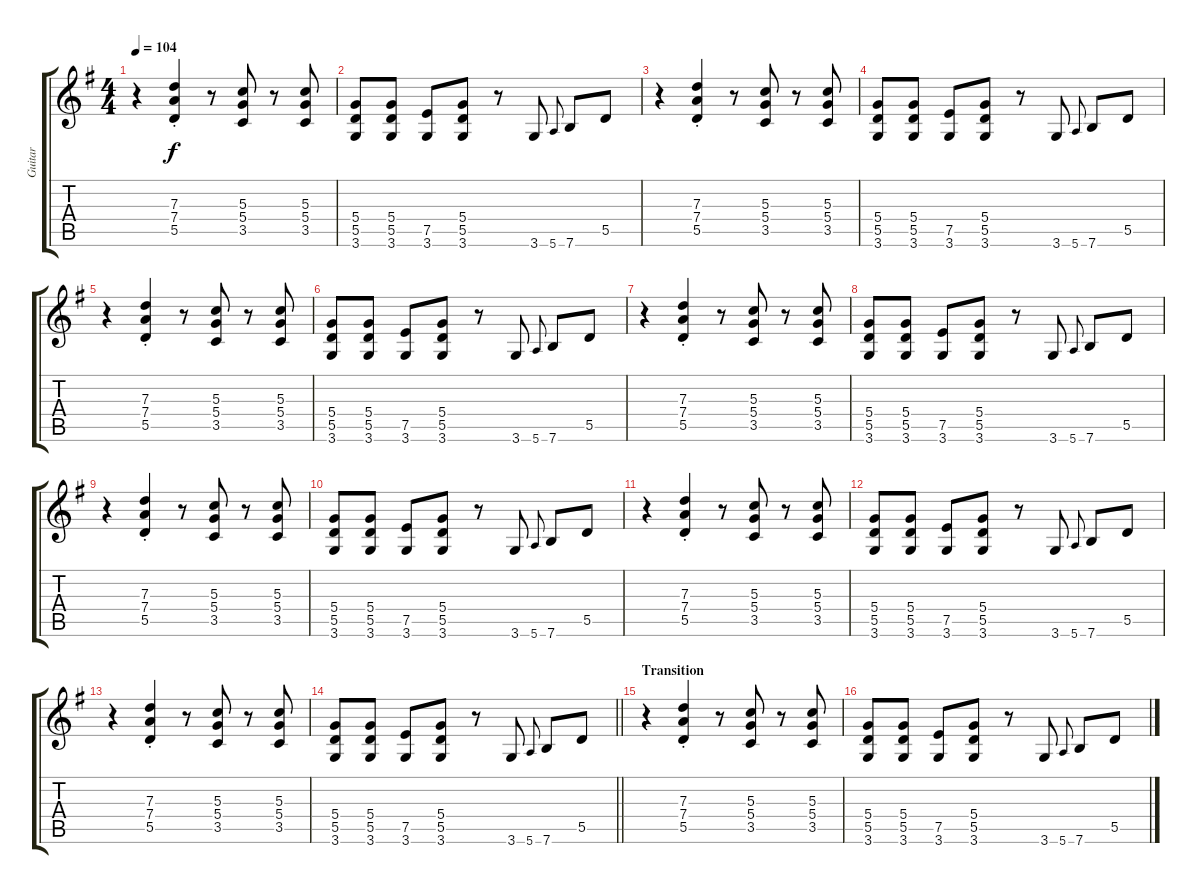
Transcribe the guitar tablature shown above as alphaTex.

\track ("Guitar" "Guitar") {instrument overdrivenguitar}
\staff {score tabs}
\tuning (E4 B3 G3 D3 A2 E2) {hide}
\ts (4 4)
\tempo 104
\clef g2
\ks g
r.4{dy f} (7.3{st} 7.4{st} 5.5{st}).4 r.8 (5.3 5.4 3.5).8 r.8 (5.3 5.4 3.5).8 |
(5.4 5.5 3.6).8 (5.4 5.5 3.6).8 (7.5 3.6).8 (5.4 5.5 3.6).8 r.8 3.6.8 5.6.8{gr onbeat} 7.6.8 5.5.8 |
r.4 (7.3{st} 7.4{st} 5.5{st}).4 r.8 (5.3 5.4 3.5).8 r.8 (5.3 5.4 3.5).8 |
(5.4 5.5 3.6).8 (5.4 5.5 3.6).8 (7.5 3.6).8 (5.4 5.5 3.6).8 r.8 3.6.8 5.6.8{gr onbeat} 7.6.8 5.5.8 |
r.4 (7.3{st} 7.4{st} 5.5{st}).4 r.8 (5.3 5.4 3.5).8 r.8 (5.3 5.4 3.5).8 |
(5.4 5.5 3.6).8 (5.4 5.5 3.6).8 (7.5 3.6).8 (5.4 5.5 3.6).8 r.8 3.6.8 5.6.8{gr onbeat} 7.6.8 5.5.8 |
r.4 (7.3{st} 7.4{st} 5.5{st}).4 r.8 (5.3 5.4 3.5).8 r.8 (5.3 5.4 3.5).8 |
(5.4 5.5 3.6).8 (5.4 5.5 3.6).8 (7.5 3.6).8 (5.4 5.5 3.6).8 r.8 3.6.8 5.6.8{gr onbeat} 7.6.8 5.5.8 |
r.4 (7.3{st} 7.4{st} 5.5{st}).4 r.8 (5.3 5.4 3.5).8 r.8 (5.3 5.4 3.5).8 |
(5.4 5.5 3.6).8 (5.4 5.5 3.6).8 (7.5 3.6).8 (5.4 5.5 3.6).8 r.8 3.6.8 5.6.8{gr onbeat} 7.6.8 5.5.8 |
r.4 (7.3{st} 7.4{st} 5.5{st}).4 r.8 (5.3 5.4 3.5).8 r.8 (5.3 5.4 3.5).8 |
(5.4 5.5 3.6).8 (5.4 5.5 3.6).8 (7.5 3.6).8 (5.4 5.5 3.6).8 r.8 3.6.8 5.6.8{gr onbeat} 7.6.8 5.5.8 |
r.4 (7.3{st} 7.4{st} 5.5{st}).4 r.8 (5.3 5.4 3.5).8 r.8 (5.3 5.4 3.5).8 |
\barLineRight lightlight
(5.4 5.5 3.6).8 (5.4 5.5 3.6).8 (7.5 3.6).8 (5.4 5.5 3.6).8 r.8 3.6.8 5.6.8{gr onbeat} 7.6.8 5.5.8 |
\section ("" "Transition")
r.4 (7.3{st} 7.4{st} 5.5{st}).4 r.8 (5.3 5.4 3.5).8 r.8 (5.3 5.4 3.5).8 |
(5.4 5.5 3.6).8 (5.4 5.5 3.6).8 (7.5 3.6).8 (5.4 5.5 3.6).8 r.8 3.6.8 5.6.8{gr onbeat} 7.6.8 5.5.8
